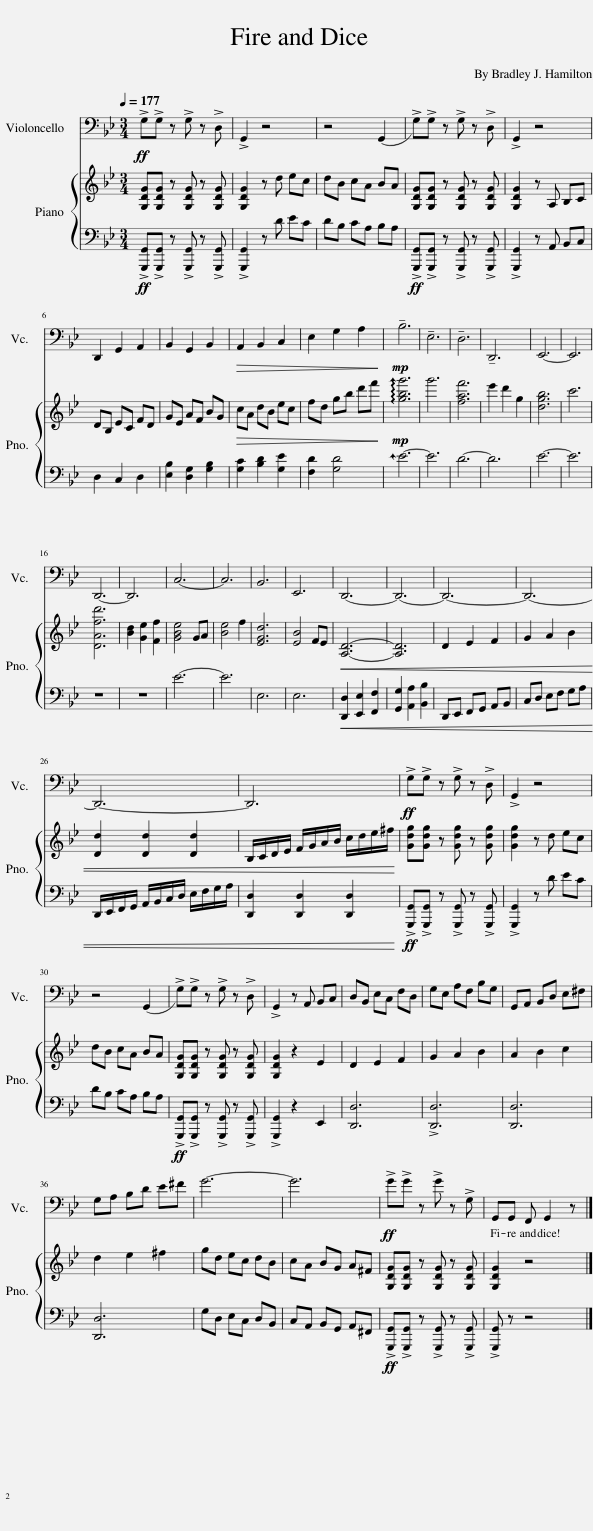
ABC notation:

X:1
%%score 1 { 2 | 3 }
L:1/8
Q:1/4=177
M:3/4
I:linebreak $
K:Bb
V:1 bass
V:2 treble
V:3 bass
V:1
!ff! !>!G,!>!G, z !>!G, z !>!D, | !>!G,,2 z4 | z4 (G,,2 | !>!G,)!>!G, z !>!G, z !>!D, | !>!G,,2 z4 |$ %5
 D,,2 G,,2 A,,2 | B,,2 G,,2 B,,2 |!>(! A,,2 B,,2 C,2 | E,2 G,2 A,2!>)! |!mp! !tenuto!B,6 | %10
 !tenuto!E,6 | !tenuto!D,6 | !tenuto!D,,6 | E,,6- | E,,6 |$ %15
 D,,6- | D,,6 | C,6- | C,6 | B,,6 | %20
 E,,6 | D,,6- | D,,6- | D,,6- | D,,6- |$ %25
 D,,6- | D,,6 |!ff! !>!G,!>!G, z !>!G, z !>!D, | !>!G,,2 z4 |$ z4 (G,,2 | %30
 !>!G,)!>!G, z !>!G, z !>!D, | !>!G,,2 z A,, B,,C, | D,B,, E,C, F,D, | G,E, A,F, B,G, | G,,A,, B,,D, E,^F, |$ %35
 G,A, B,D E^F | G6- | G6 |!ff! !>!G!>!G z !>!G z !>!G, | G,,G,, F,, G,,2 z |] %40
V:2
 [G,DG][G,DG] z [G,DG] z [G,DG] | [G,DG]2 z d ec | dB cA BA | [G,DG][G,DG] z [G,DG] z [G,DG] | [G,DG]2 z A, B,C |$ %5
 DB, EC FD | GE AF BG |!>(! cA dB ec | fd gb d'f'!>)! |!mp! !arpeggio![gbg']6 | %10
 g'6 | [faf']6 | e'2 d'2 g2 | [dgb]6 | c'6 |$ %15
 [DAfd']6 | [Bd]2 [Ge]2 [Ff]2 | [GBe]4 GA | [Be]4 f2 | [EGd]6 | %20
 [EB]4 FE |!<(! [A,D]6- | [A,D]6 | D2 E2 F2 | G2 A2 B2 |$ %25
 [Dd]2 [Dd]2 [Dd]2 | B,/C/D/E/ F/G/A/B/ c/d/e/^f/!<)! | [Gdg][Gdg] z [Gdg] z [Gdg] | [Gdg]2 z d ec |$ dB cA BA | %30
 [G,DG][G,DG] z [G,DG] z [G,DG] | [G,DG]2 z2 E2 | D2 E2 F2 | G2 A2 B2 | A2 B2 c2 |$ %35
 d2 e2 ^f2 | gd ec dB | cA BG A^F | [G,DG][G,DG] z [G,DG] z [G,DG] | [G,DG]2 z4 |] %40
V:3
!ff! !>![G,,,G,,]!>![G,,,G,,] z !>![G,,,G,,] z !>![G,,,G,,] | !>![G,,,G,,]2 z D EC | DB, CA, B,A, |!ff! !>![G,,,G,,]!>![G,,,G,,] z !>![G,,,G,,] z !>![G,,,G,,] | !>![G,,,G,,]2 z A,, B,,C, |$ %5
 D,2 C,2 D,2 | [E,B,]2 [D,G,]2 [G,B,]2 | [G,C]2 [B,D]2 [G,E]2 | [F,D]2 [G,D]4 | !arpeggio!E6- | %10
 E6 | D6- | D6 | E6- | E6 |$ %15
 z6 | z6 | E6- | E6 | E,6 | %20
 E,6 |!<(! [D,,D,]2 [E,,E,]2 [F,,F,]2 | [G,,G,]2 [A,,A,]2 [B,,B,]2 | D,,E,, F,,G,, A,,B,, | C,D, E,F, G,A, |$ %25
 D,,/E,,/F,,/G,,/ A,,/B,,/C,/D,/ E,/F,/G,/A,/ | [D,,D,]2 [D,,D,]2 [D,,D,]2!<)! |!ff! !>![G,,,G,,]!>![G,,,G,,] z !>![G,,,G,,] z !>![G,,,G,,] | !>![G,,,G,,]2 z D EC |$ DB, CA, B,A, | %30
!ff! !>![G,,,G,,]!>![G,,,G,,] z !>![G,,,G,,] z !>![G,,,G,,] | !>![G,,,G,,]2 z2 E,,2 | [D,,D,]6 | !>![D,,D,]6 | [D,,D,]6 |$ %35
 [D,,D,]6 | G,D, E,C, D,B,, | C,A,, B,,G,, A,,^F,, |!ff! !>![G,,,G,,]!>![G,,,G,,] z !>![G,,,G,,] z !>![G,,,G,,] | !>![G,,,G,,] z z4 |] %40
